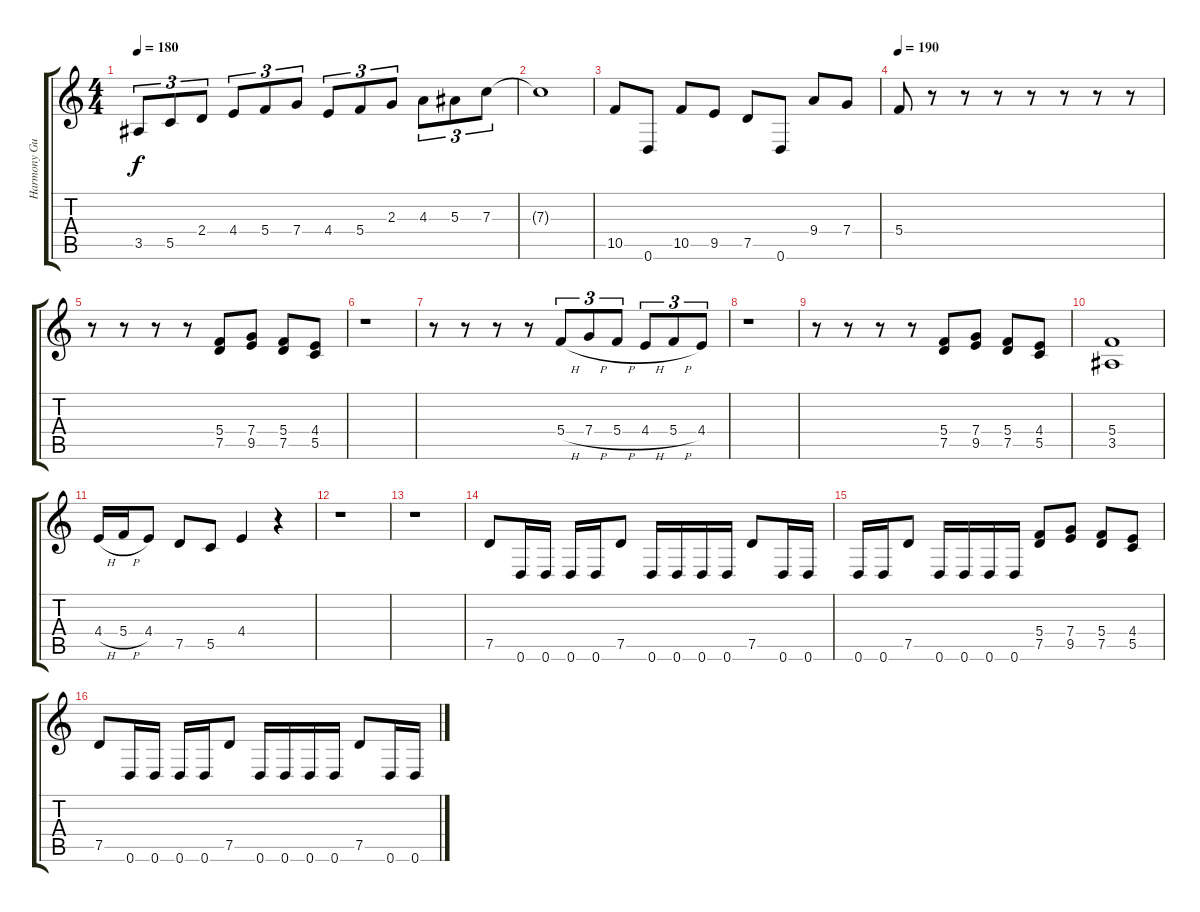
\track ("Harmony Guitar" "Harmony Gu") {instrument distortionguitar}
\staff {score tabs}
\tuning (D4 A3 F3 C3 G2 D2) {hide}
\ts (4 4)
\tempo 180
\clef g2
\ks c
3.5.8{tu (3 2) dy f} 5.5.8{tu (3 2)} 2.4.8{tu (3 2)} 4.4.8{tu (3 2)} 5.4.8{tu (3 2)} 7.4.8{tu (3 2)} 4.4.8{tu (3 2)} 5.4.8{tu (3 2)} 2.3.8{tu (3 2)} 4.3.8{tu (3 2)} 5.3.8{tu (3 2)} 7.3.8{tu (3 2)} |
7.3{t}.1 |
10.5.8 0.6.8 10.5.8 9.5.8 7.5.8 0.6.8 9.4.8 7.4.8 |
\tempo 190
5.4.8 r.8 r.8 r.8 r.8 r.8 r.8 r.8 |
r.8 r.8 r.8 r.8 (5.4 7.5).8 (7.4 9.5).8 (5.4 7.5).8 (4.4 5.5).8 |
r.1 |
r.8 r.8 r.8 r.8 5.4{h}.8{tu (3 2)} 7.4{h}.8{tu (3 2)} 5.4{h}.8{tu (3 2)} 4.4{h}.8{tu (3 2)} 5.4{h}.8{tu (3 2)} 4.4.8{tu (3 2)} |
r.1 |
r.8 r.8 r.8 r.8 (5.4 7.5).8 (7.4 9.5).8 (5.4 7.5).8 (4.4 5.5).8 |
(5.4 3.5).1 |
4.4{h}.16 5.4{h}.16 4.4.8 7.5.8 5.5.8 4.4.4 r.4 |
r.1 |
r.1 |
7.5.8 0.6.16 0.6.16 0.6.16 0.6.16 7.5.8 0.6.16 0.6.16 0.6.16 0.6.16 7.5.8 0.6.16 0.6.16 |
0.6.16 0.6.16 7.5.8 0.6.16 0.6.16 0.6.16 0.6.16 (5.4 7.5).8 (7.4 9.5).8 (5.4 7.5).8 (4.4 5.5).8 |
7.5.8 0.6.16 0.6.16 0.6.16 0.6.16 7.5.8 0.6.16 0.6.16 0.6.16 0.6.16 7.5.8 0.6.16 0.6.16
